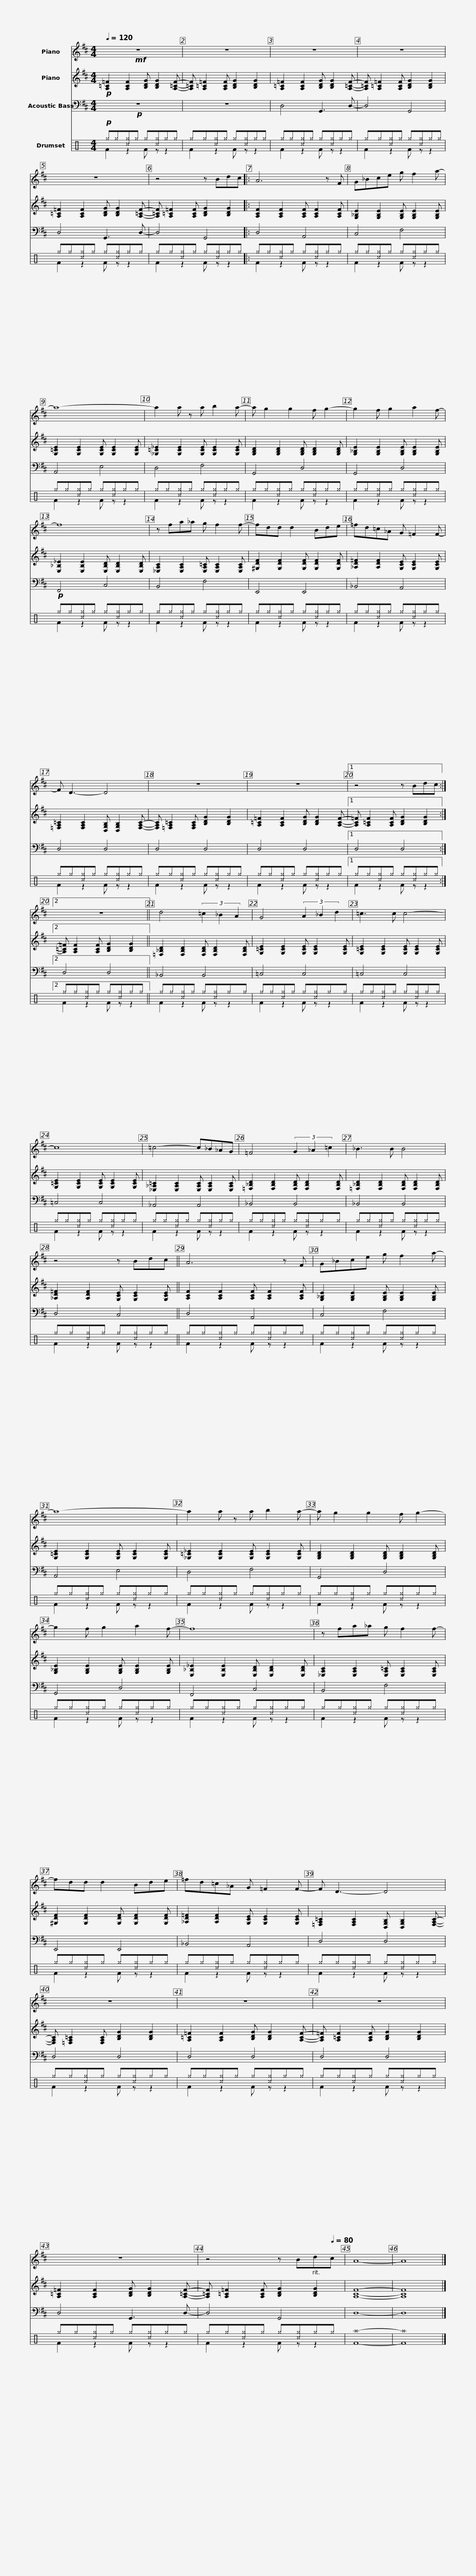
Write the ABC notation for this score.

X:1
%%score 1 2 3 ( 4 5 )
L:1/8
Q:1/4=120
M:4/4
I:linebreak $
K:D
V:1 treble
V:2 treble
V:3 bass transpose=-12
V:4 perc
K:none
V:5 perc
K:none
V:1
!mf! z8 | z8 | z8 | z8 |$ z8 | %5
 z4 z Bdc |: A6 z F | G_Bce g f2 a- |$ a8- | a2 a z a b2 a- | %10
 a g2 g2 f g2- | g2 f g2 a2 f- |$ f8 | z fa_a g f2 f- | fdd d2 Bde | %15
 =fd=c_A G =F2 F- |$ F D3- D4 | z8 | z8 |1 z4 z Bdc :|2$ %20
 z8 || d4 (3=c2 _B2 A2 | G4 (3A2 _B2 d2 | =c3 c c4- |$ c8 | %25
 =c4- c_B_AG | =F4 (3G2 _A2 =c2 | _B3 B B4 |$ z4 z Bdc || A6 z F | %30
 G_Bce g f2 a- | a8- |$ a2 a z a b2 a- | a g2 g2 f g2- | g2 f g2 a2 f- | %35
 f8 |$ z fa_a g f2 f- | fdd d2 Bde | =fd=c_A G =F2 F- | F D3- D4 |$ %40
 z8 | z8 | z8 | z8 |$ z4 z B[Q:1/4=100]d[Q:1/4=80]c | %45
 A8- | A8 |] %47
V:2
!p! [A,=C=F]2 [A,CF]2 [B,DG] [B,DG]2 [A,=CF]- | [A,=CF] [A,=C=F]2 [A,CF] [B,DG]2 [B,DG]2 | [A,=C=F]2 [A,CF]2 [B,DG] [B,DG]2 [A,=CF]- | [A,=CF] [A,=C=F]2 [A,CF] [B,DG]2 [B,DG]2 |$ [A,=C=F]2 [A,CF]2 [B,DG] [B,DG]2 [A,=CF]- | %5
 [A,=CF] [A,=C=F]2 [A,CF] [B,DG]2 [B,DG]2 |: [A,CF]2 [A,CF]2 [A,CF] [A,CF]2 [A,CF] | [G,_B,E]2 [G,B,E]2 [G,B,E] [G,B,E]2 [G,B,E] |$ [G,=CE]2 [G,CE]2 [G,CE] [G,CE]2 [G,CE] | [_G,=C_E]2 [G,CE]2 [G,CE] [G,CE]2 [G,CE] | %10
 [G,B,D]2 [G,B,D]2 [G,B,D] [G,B,D]2 [G,B,D] | [G,_B,E]2 [G,B,E]2 [G,B,E] [G,B,E]2 [G,B,E] |$ [E,_B,_E]2 [E,B,E]2 [E,B,D] [E,B,D]2 [E,B,D] | [_E,A,C]2 [E,A,C]2 [E,A,=C] [E,A,C]2 [E,A,C] | [^G,DF]2 [G,DF]2 [G,DF] [G,DF]2 [G,DF] | %15
 [_A,D=F]2 [A,DF]2 [G,CE] [G,CE]2 [G,CE] |$ [=F,A,=C]2 [F,A,C]2 [D,G,B,] [D,G,B,]2 [F,A,C]- | [F,A,C] [=F,A,=C]2 [F,A,C] [B,DG]2 [B,DG]2 | [A,=C=F]2 [A,CF]2 [B,DG] [B,DG]2 [A,CF]- |1 [A,C=F] [A,=CF]2 [A,CF] [B,DG]2 [B,DG]2 :|2$ %20
 [A,=C=F] [A,CF]2 [A,CF] [B,DG]2 [B,DG]2 || [=F,_B,D]2 [F,B,D]2 [F,B,D] [F,B,D]2 [F,B,D] | [G,=CE]2 [G,CE]2 [G,CE] [G,CE]2 [G,CE] | [G,=CE]2 [G,CE]2 [G,CE] [G,CE]2 [G,CE] |$ [G,=CE]2 [G,CE]2 [G,CE] [G,CE]2 [G,CE] | %25
 [_E,_A,=C]2 [E,A,C]2 [E,A,C] [E,A,C]2 [E,A,C] | [=F,_B,D]2 [F,B,D]2 [F,B,D] [F,B,D]2 [F,B,D] | [=F,_B,D]2 [F,B,D]2 [F,B,D] [F,B,D]2 [F,B,D] |$ [_A,D=F]2 [A,DF]2 [G,CE] [G,CE]2 [G,CE] || [A,CF]2 [A,CF]2 [A,CF] [A,CF]2 [A,CF] | %30
 [G,_B,E]2 [G,B,E]2 [G,B,E] [G,B,E]2 [G,B,E] | [G,=CE]2 [G,CE]2 [G,CE] [G,CE]2 [G,CE] |$ [_G,=C_E]2 [G,CE]2 [G,CE] [G,CE]2 [G,CE] | [G,B,D]2 [G,B,D]2 [G,B,D] [G,B,D]2 [G,B,D] | [G,_B,E]2 [G,B,E]2 [G,B,E] [G,B,E]2 [G,B,E] | %35
 [E,_B,_E]2 [E,B,E]2 [E,B,D] [E,B,D]2 [E,B,D] |$ [_E,A,C]2 [E,A,C]2 [E,A,=C] [E,A,C]2 [E,A,C] | [^G,DF]2 [G,DF]2 [G,DF] [G,DF]2 [G,DF] | [_A,D=F]2 [A,DF]2 [G,CE] [G,CE]2 [G,CE] | [=F,A,=C]2 [F,A,C]2 [D,G,B,] [D,G,B,]2 [F,A,C]- |$ %40
 [F,A,C] [=F,A,=C]2 [F,A,C] [B,DG]2 [B,DG]2 | [A,=C=F]2 [A,CF]2 [B,DG] [B,DG]2 [A,CF]- | [A,C=F] [A,=CF]2 [A,CF] [B,DG]2 [B,DG]2 | [A,=C=F]2 [A,CF]2 [B,DG] [B,DG]2 [A,=CF]- |$ [A,=CF] [A,=C=F]2 [A,CF] [B,DG]2 [B,DG]2 | %45
 [A,CF]8- | [A,CF]8 |] %47
V:3
!p! z8 | z8 | D,4 G,,3 D,- | D,4 G,,4 |$ D,4 G,,3 D,- | %5
 D,4 G,,4 |: D,4 A,,4 | C,4 F,4 |$ A,,4 E,4 | D,4 F,4 | %10
 G,,4 D,4 | G,,4 D,4 |$!p! F,,4 C,4 | B,,4 F,4 | E,,4 E,,4 | %15
 _B,,4 A,,4 |$ D,4 D,4 | D,4 D,4 | D,4 D,4 |1 D,4 D,4 :|2$ %20
 D,4 D,4 || _B,,4 B,,4 | =C,4 C,4 | =C,4 C,4 |$ =C,4 C,4 | %25
 _A,,4 A,,4 | _B,,4 B,,4 | _B,,4 B,,4 |$ D,4 C,4 || D,4 A,,4 | %30
 C,4 F,4 | A,,4 E,4 |$ D,4 F,4 | G,,4 D,4 | G,,4 D,4 | %35
 F,,4 C,4 |$ B,,4 F,4 | E,,4 E,,4 | _B,,4 A,,4 | D,4 D,4 |$ %40
 D,4 D,4 | D,4 D,4 | D,4 D,4 | D,4 G,,3 D,- |$ D,4 G,,4 | %45
 D,8- | D,8 |] %47
V:4
[K:C]!p! ^g^g[^c^g]^g ^g[^c^g]^g^g | ^g^g[^c^g]^g ^g[^c^g]^g^g | ^g^g[^c^g]^g ^g[^c^g]^g^g | ^g^g[^c^g]^g ^g[^c^g]^g^g |$ ^g^g[^c^g]^g ^g[^c^g]^g^g | %5
 ^g^g[^c^g]^g ^g[^c^g]^g^g |: ^g^g[^c^g]^g ^g[^c^g]^g^g | ^g^g[^c^g]^g ^g[^c^g]^g^g |$ ^g^g[^c^g]^g ^g[^c^g]^g^g | ^g^g[^c^g]^g ^g[^c^g]^g^g | %10
 ^g^g[^c^g]^g ^g[^c^g]^g^g | ^g^g[^c^g]^g ^g[^c^g]^g^g |$ ^g^g[^c^g]^g ^g[^c^g]^g^g | ^g^g[^c^g]^g ^g[^c^g]^g^g | ^g^g[^c^g]^g ^g[^c^g]^g^g | %15
 ^g^g[^c^g]^g ^g[^c^g]^g^g |$ ^g^g[^c^g]^g ^g[^c^g]^g^g | ^g^g[^c^g]^g ^g[^c^g]^g^g | ^g^g[^c^g]^g ^g[^c^g]^g^g |1 ^g^g[^c^g]^g ^g[^c^g]^g^g :|2$ %20
 ^g^g[^c^g]^g ^g[^c^g]^g^g || ^g^g[^c^g]^g ^g[^c^g]^g^g | ^g^g[^c^g]^g ^g[^c^g]^g^g | ^g^g[^c^g]^g ^g[^c^g]^g^g |$ ^g^g[^c^g]^g ^g[^c^g]^g^g | %25
 ^g^g[^c^g]^g ^g[^c^g]^g^g | ^g^g[^c^g]^g ^g[^c^g]^g^g | ^g^g[^c^g]^g ^g[^c^g]^g^g |$ ^g^g[^c^g]^g ^g[^c^g]^g^g || ^g^g[^c^g]^g ^g[^c^g]^g^g | %30
 ^g^g[^c^g]^g ^g[^c^g]^g^g | ^g^g[^c^g]^g ^g[^c^g]^g^g |$ ^g^g[^c^g]^g ^g[^c^g]^g^g | ^g^g[^c^g]^g ^g[^c^g]^g^g | ^g^g[^c^g]^g ^g[^c^g]^g^g | %35
 ^g^g[^c^g]^g ^g[^c^g]^g^g |$ ^g^g[^c^g]^g ^g[^c^g]^g^g | ^g^g[^c^g]^g ^g[^c^g]^g^g | ^g^g[^c^g]^g ^g[^c^g]^g^g | ^g^g[^c^g]^g ^g[^c^g]^g^g |$ %40
 ^g^g[^c^g]^g ^g[^c^g]^g^g | ^g^g[^c^g]^g ^g[^c^g]^g^g | ^g^g[^c^g]^g ^g[^c^g]^g^g | ^g^g[^c^g]^g ^g[^c^g]^g^g |$ ^g^g[^c^g]^g ^g[^c^g]^g^g | %45
 ^a8- | ^a8 |] %47
V:5
[K:C] F2 z2 F z z2 | F2 z2 F z z2 | F2 z2 F z z2 | F2 z2 F z z2 |$ F2 z2 F z z2 | %5
 F2 z2 F z z2 |: F2 z2 F z z2 | F2 z2 F z z2 |$ F2 z2 F z z2 | F2 z2 F z z2 | %10
 F2 z2 F z z2 | F2 z2 F z z2 |$ F2 z2 F z z2 | F2 z2 F z z2 | F2 z2 F z z2 | %15
 F2 z2 F z z2 |$ F2 z2 F z z2 | F2 z2 F z z2 | F2 z2 F z z2 |1 F2 z2 F z z2 :|2$ %20
 F2 z2 F z z2 || F2 z2 F z z2 | F2 z2 F z z2 | F2 z2 F z z2 |$ F2 z2 F z z2 | %25
 F2 z2 F z z2 | F2 z2 F z z2 | F2 z2 F z z2 |$ F2 z2 F z z2 || F2 z2 F z z2 | %30
 F2 z2 F z z2 | F2 z2 F z z2 |$ F2 z2 F z z2 | F2 z2 F z z2 | F2 z2 F z z2 | %35
 F2 z2 F z z2 |$ F2 z2 F z z2 | F2 z2 F z z2 | F2 z2 F z z2 | F2 z2 F z z2 |$ %40
 F2 z2 F z z2 | F2 z2 F z z2 | F2 z2 F z z2 | F2 z2 F z z2 |$ F2 z2 F z z2 | %45
 F8- | F8 |] %47
